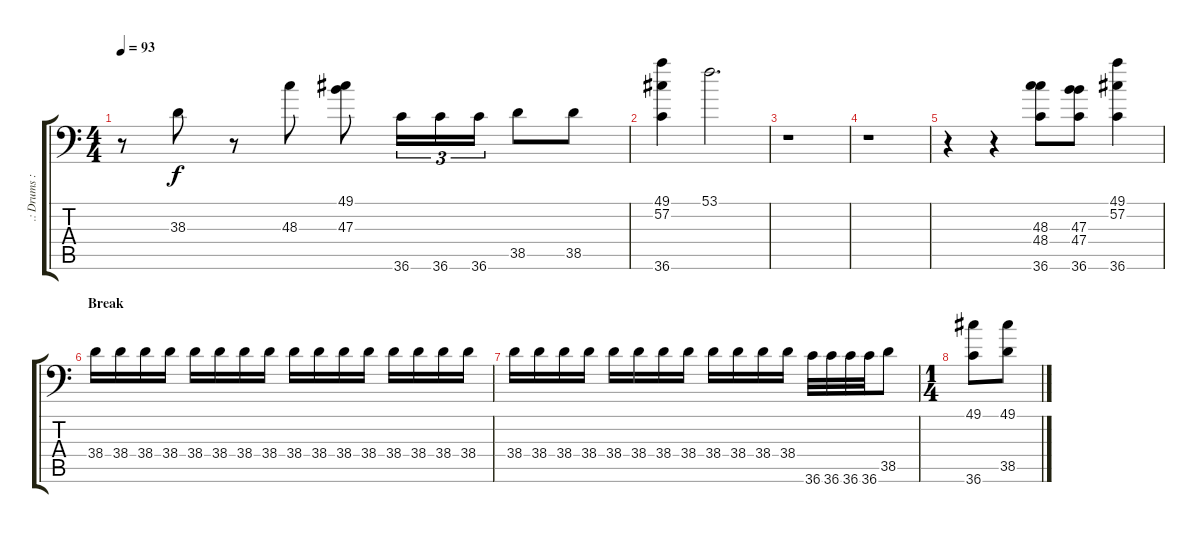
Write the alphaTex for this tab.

\track (".: Drums :." ".: Drums :") {instrument acousticgrandpiano}
\staff {score tabs}
\tuning (C-1 C-1 C-1 C-1 C-1 C-1) {hide}
\ts (4 4)
\tempo 93
\clef f4
\ks c
r.8{dy f} 38.3.8 r.8 48.3.8 (49.1 47.3).8 36.6.16{tu (3 2)} 36.6.16{tu (3 2)} 36.6.16{tu (3 2)} 38.5.8 38.5.8 |
(49.1 57.2 36.6).4 53.1.2{d} |
r.1 |
r.1 |
r.4 r.4 (48.3 48.4 36.6).8 (47.3 47.4 36.6).8 (49.1 57.2 36.6).4 |
\section ("" "Break")
38.4.16 38.4.16 38.4.16 38.4.16 38.4.16 38.4.16 38.4.16 38.4.16 38.4.16 38.4.16 38.4.16 38.4.16 38.4.16 38.4.16 38.4.16 38.4.16 |
38.4.16 38.4.16 38.4.16 38.4.16 38.4.16 38.4.16 38.4.16 38.4.16 38.4.16 38.4.16 38.4.16 38.4.16 36.6.32 36.6.32 36.6.32 36.6.32 38.5.8 |
\ts (1 4)
(49.1 36.6).8 (49.1 38.5).8
